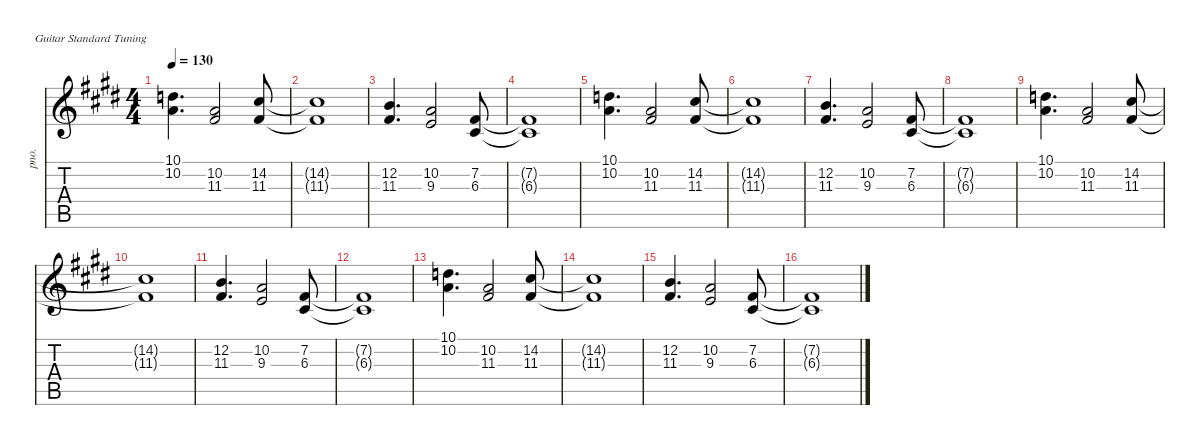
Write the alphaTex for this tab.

\defaultSystemsLayout 4
\hideDynamics
\bracketExtendMode nobrackets
\otherSystemsTrackNameOrientation horizontal
\track ("Piano" "pno.") {instrument brightacousticpiano}
\staff {score tabs}
\tuning (E4 B3 G3 D3 A2 E2)
\ts (4 4)
\tempo 130
\clef g2
\ks e
(10.1{acc forcenatural} 10.2{acc forcenatural}).4{d dy f} (10.2{acc forcenatural} 11.3{acc #}).2 (14.2{acc #} 11.3{acc #}).8 |
(14.2{t acc #} 11.3{t acc #}).1 |
(12.2{acc forcenatural} 11.3{acc #}).4{d} (10.2{acc forcenatural} 9.3{acc forcenatural}).2 (7.2{acc #} 6.3{acc #}).8 |
(7.2{t acc #} 6.3{t acc #}).1 |
(10.1{acc forcenatural} 10.2{acc forcenatural}).4{d} (10.2{acc forcenatural} 11.3{acc #}).2 (14.2{acc #} 11.3{acc #}).8 |
(14.2{t acc #} 11.3{t acc #}).1 |
(12.2{acc forcenatural} 11.3{acc #}).4{d} (10.2{acc forcenatural} 9.3{acc forcenatural}).2 (7.2{acc #} 6.3{acc #}).8 |
(7.2{t acc #} 6.3{t acc #}).1 |
(10.1{acc forcenatural} 10.2{acc forcenatural}).4{d} (10.2{acc forcenatural} 11.3{acc #}).2 (14.2{acc #} 11.3{acc #}).8 |
(14.2{t acc #} 11.3{t acc #}).1 |
(12.2{acc forcenatural} 11.3{acc #}).4{d} (10.2{acc forcenatural} 9.3{acc forcenatural}).2 (7.2{acc #} 6.3{acc #}).8 |
(7.2{t acc #} 6.3{t acc #}).1 |
(10.1{acc forcenatural} 10.2{acc forcenatural}).4{d} (10.2{acc forcenatural} 11.3{acc #}).2 (14.2{acc #} 11.3{acc #}).8 |
(14.2{t acc #} 11.3{t acc #}).1 |
(12.2{acc forcenatural} 11.3{acc #}).4{d} (10.2{acc forcenatural} 9.3{acc forcenatural}).2 (7.2{acc #} 6.3{acc #}).8 |
(7.2{t acc #} 6.3{t acc #}).1
